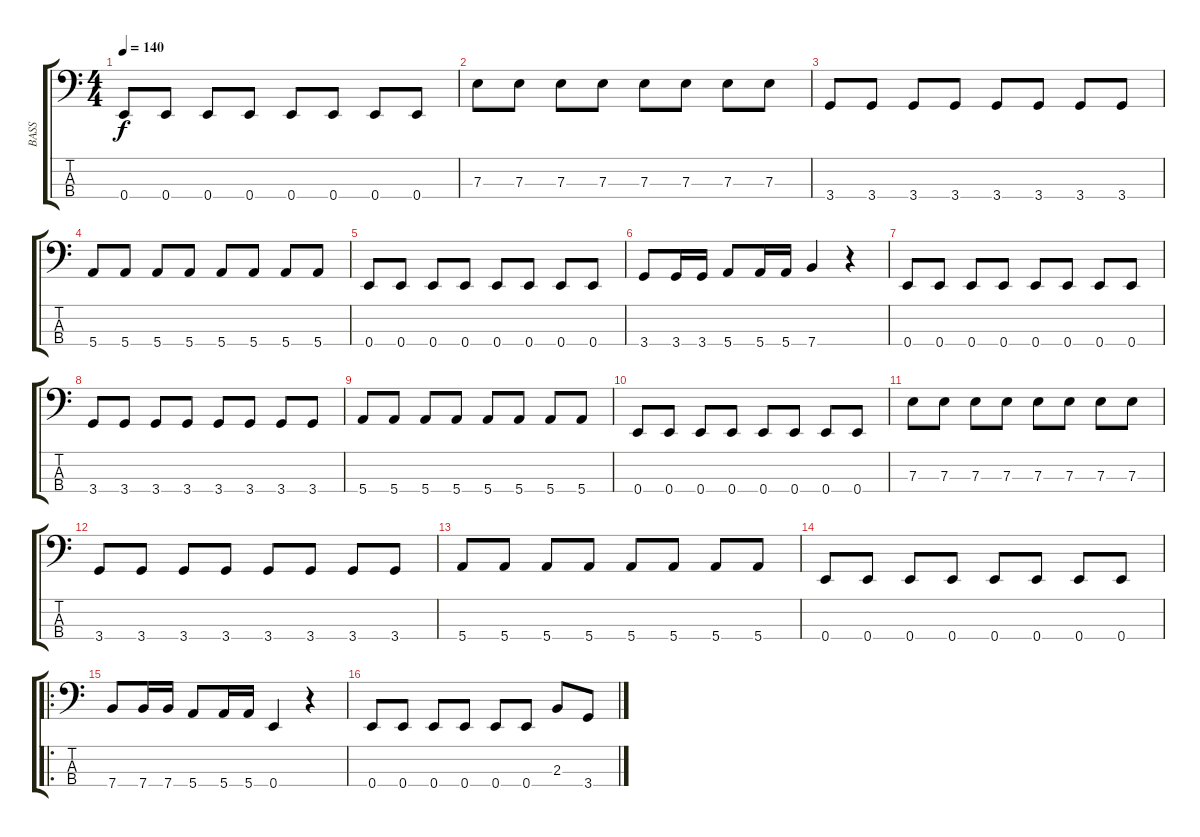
\track ("BASS" "BASS") {instrument acousticguitarsteel}
\staff {score tabs}
\tuning (G2 D2 A1 E1) {hide}
\ts (4 4)
\tempo 140
\clef f4
\ks c
0.4.8{dy f} 0.4.8 0.4.8 0.4.8 0.4.8 0.4.8 0.4.8 0.4.8 |
7.3.8 7.3.8 7.3.8 7.3.8 7.3.8 7.3.8 7.3.8 7.3.8 |
3.4.8 3.4.8 3.4.8 3.4.8 3.4.8 3.4.8 3.4.8 3.4.8 |
5.4.8 5.4.8 5.4.8 5.4.8 5.4.8 5.4.8 5.4.8 5.4.8 |
0.4.8 0.4.8 0.4.8 0.4.8 0.4.8 0.4.8 0.4.8 0.4.8 |
3.4.8 3.4.16 3.4.16 5.4.8 5.4.16 5.4.16 7.4.4 r.4 |
0.4.8 0.4.8 0.4.8 0.4.8 0.4.8 0.4.8 0.4.8 0.4.8 |
3.4.8 3.4.8 3.4.8 3.4.8 3.4.8 3.4.8 3.4.8 3.4.8 |
5.4.8 5.4.8 5.4.8 5.4.8 5.4.8 5.4.8 5.4.8 5.4.8 |
0.4.8 0.4.8 0.4.8 0.4.8 0.4.8 0.4.8 0.4.8 0.4.8 |
7.3.8 7.3.8 7.3.8 7.3.8 7.3.8 7.3.8 7.3.8 7.3.8 |
3.4.8 3.4.8 3.4.8 3.4.8 3.4.8 3.4.8 3.4.8 3.4.8 |
5.4.8 5.4.8 5.4.8 5.4.8 5.4.8 5.4.8 5.4.8 5.4.8 |
0.4.8 0.4.8 0.4.8 0.4.8 0.4.8 0.4.8 0.4.8 0.4.8 |
\ro
7.4.8 7.4.16 7.4.16 5.4.8 5.4.16 5.4.16 0.4.4 r.4 |
0.4.8 0.4.8 0.4.8 0.4.8 0.4.8 0.4.8 2.3.8 3.4.8
